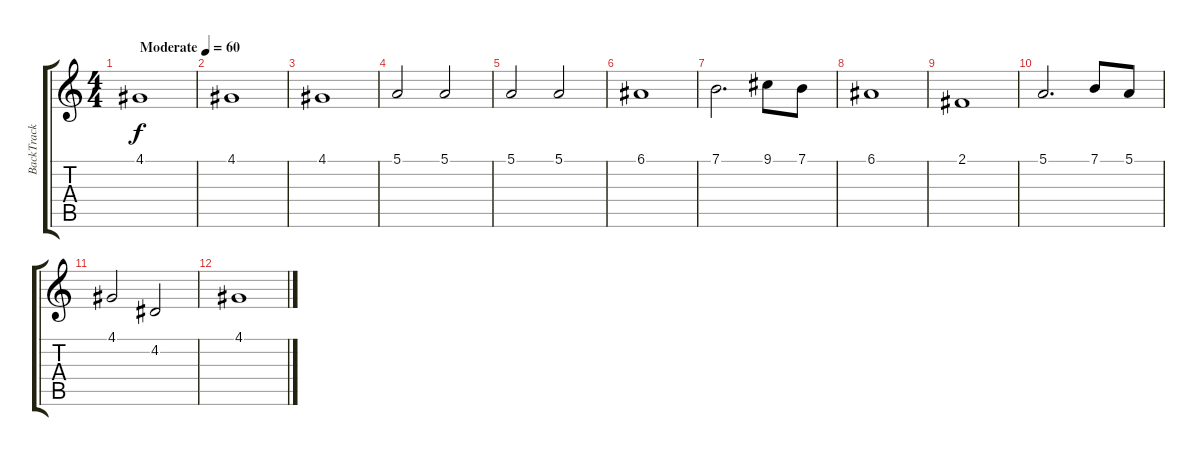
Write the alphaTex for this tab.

\track ("BackTrack" "BackTrack") {instrument tubularbells}
\staff {score tabs}
\tuning (E4 B3 G3 D3 A2 E2) {hide}
\ts (4 4)
\tempo (60 "Moderate")
\clef g2
\ks c
4.1.1{dy f instrument tubularbells} |
4.1.1 |
4.1.1 |
5.1.2 5.1.2 |
5.1.2 5.1.2 |
6.1.1 |
7.1.2{d} 9.1.8 7.1.8 |
6.1.1 |
2.1.1 |
5.1.2{d} 7.1.8 5.1.8 |
4.1.2 4.2.2 |
4.1.1
